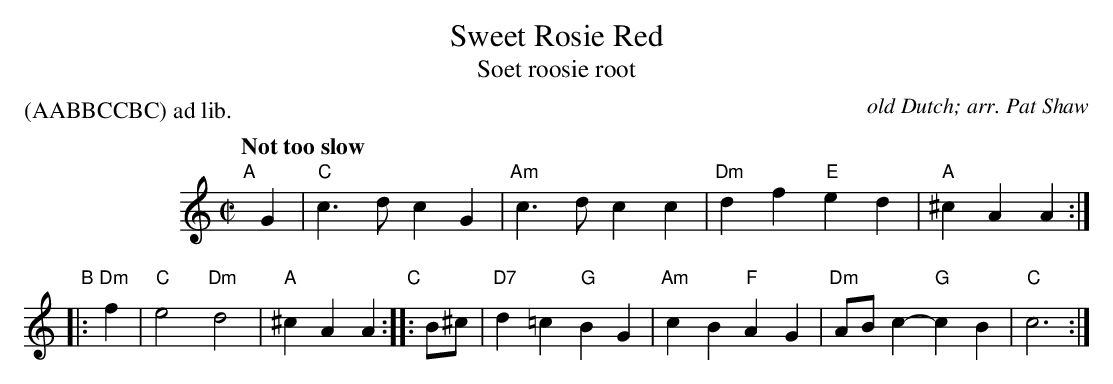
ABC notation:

X:1
T: Sweet Rosie Red
T: Soet roosie root
C: old Dutch; arr. Pat Shaw
P: (AABBCCBC) ad lib.
Q: "Not too slow"
M: C|
L: 1/4
K: C
"A"[|] G | "C"c>d cG | "Am"c>d cc | "Dm"df "E"ed | "A"^cA A :|
"B"|: "Dm"f | "C"e2 "Dm"d2 | "A"^cA A \
"C":: B/^c/ | "D7"d=c "G"BG | "Am"cB "F"AG | "Dm"A/B/c- "G"cB | "C"c3 :|
